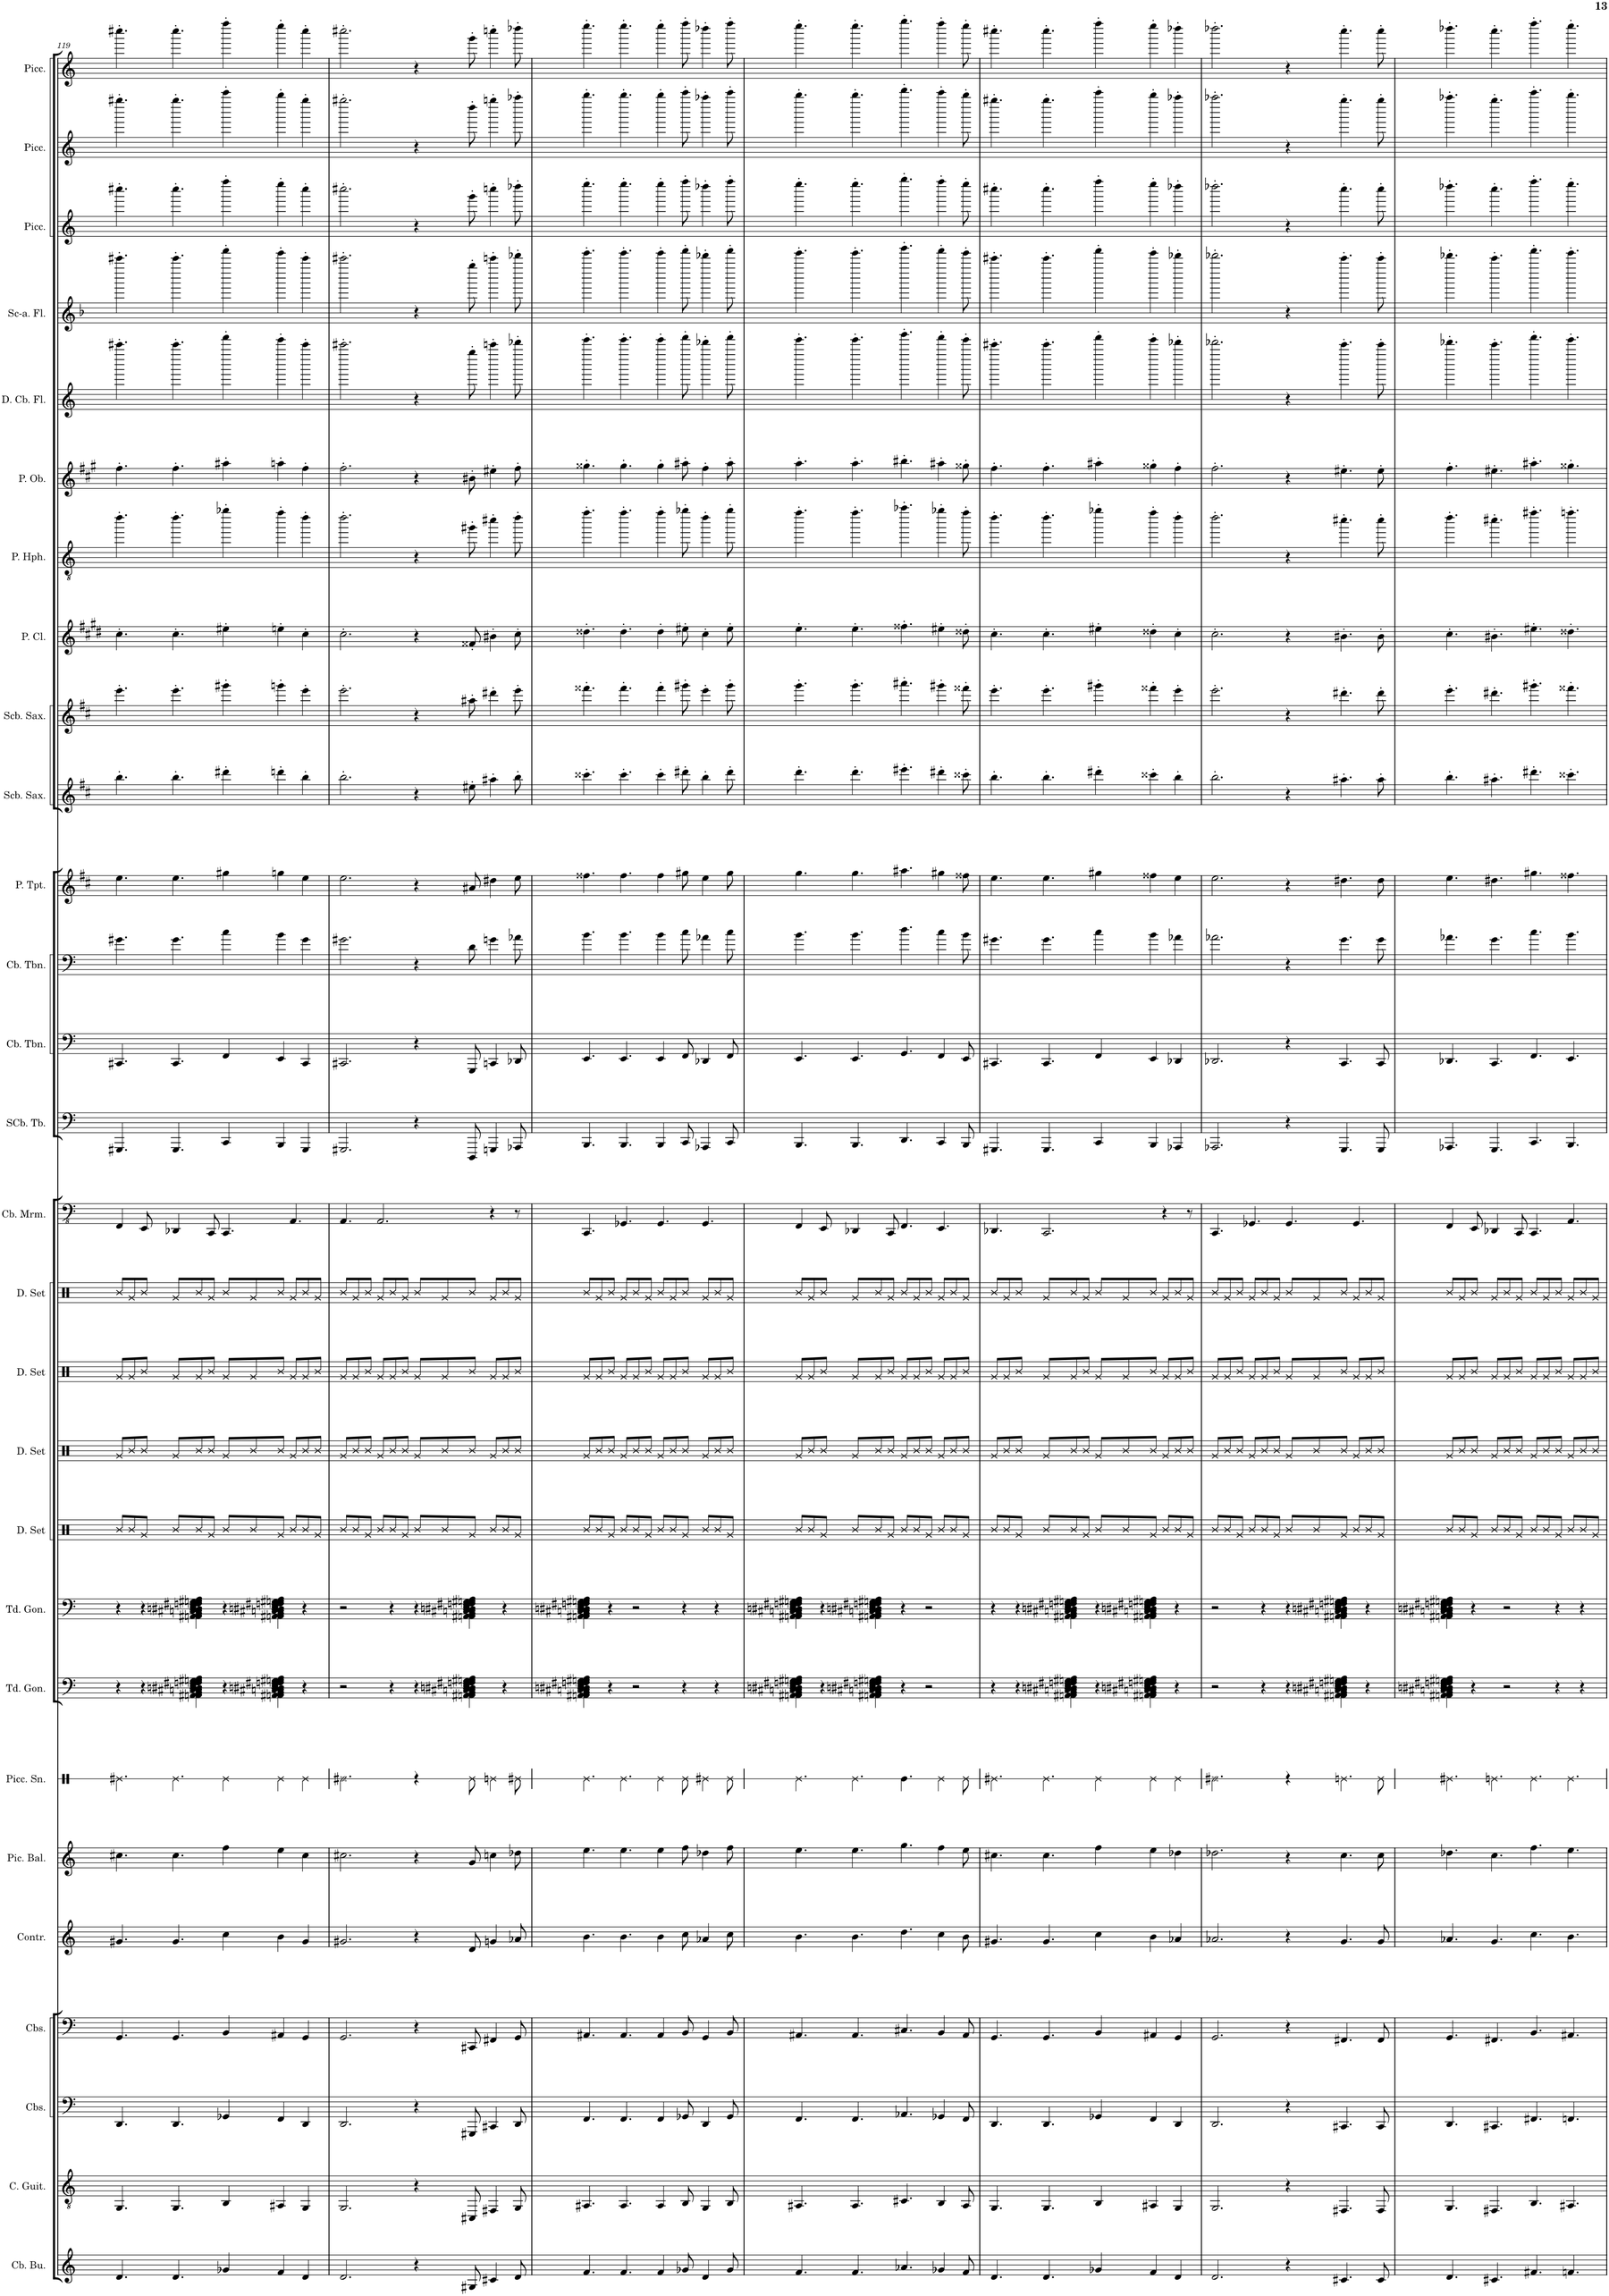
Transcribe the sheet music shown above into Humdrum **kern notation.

**kern	**kern	**kern	**kern	**kern	**kern	**kern	**kern	**kern	**kern	**kern	**kern	**kern	**kern	**kern	**kern	**kern	**kern	**kern	**kern	**kern	**kern	**kern
*part23	*part22	*part21	*part20	*part19	*part18	*part17	*part16	*part15	*part14	*part13	*part12	*part11	*part10	*part9	*part8	*part7	*part6	*part5	*part4	*part3	*part2	*part1
*staff23	*staff22	*staff21	*staff20	*staff19	*staff18	*staff17	*staff16	*staff15	*staff14	*staff13	*staff12	*staff11	*staff10	*staff9	*staff8	*staff7	*staff6	*staff5	*staff4	*staff3	*staff2	*staff1
*I"Contrabass Bugle	*I"Contra Guitar	*I"Contrabasses	*I"Contrabasses	*I"Contralto	*I"Piccolo Balalaika	*I"Tuned Gongs	*I"Tuned Gongs	*I"Contrabass Marimba	*I"Sub-Contrabass Tuba	*I"Contrabass Trombone	*I"Contrabass Trombone	*I"Piccolo Trumpet	*I"Subcontrabass Saxophone	*I"Subcontrabass Saxophone	*I"Piccolo Clarinet	*I"Piccolo Heckelphone	*I"Piccolo Oboe	*I"Double Contrabass Flute	*I"Sub Contra-alto Flute	*I"Piccolo	*I"Piccolo	*I"Piccolo
*I'Cb. Bu.	*I'C. Guit.	*I'Cbs.	*I'Cbs.	*I'Contr.	*I'Pic. Bal.	*I'Td. Gon.	*I'Td. Gon.	*I'Cb. Mrm.	*I'SCb. Tb.	*I'Cb. Tbn.	*I'Cb. Tbn.	*I'P. Tpt.	*I'Scb. Sax.	*I'Scb. Sax.	*I'P. Cl.	*I'P. Hph.	*I'P. Ob.	*I'D. Cb. Fl.	*I'Sc-a. Fl.	*I'Picc.	*I'Picc.	*I'Picc.
!!LO:PB:g=z
*clefG2	*clefGv2	*clefF4	*clefF4	*clefG2	*clefG2	*clefF4	*clefF4	*clefFv4	*clefF4	*clefF4	*clefF4	*clefG2	*clefG2	*clefG2	*clefG2	*clefGv2	*clefG2	*clefG2	*clefG2	*clefG2	*clefG2	*clefG2
*Trd14c24	*	*Trd7c12	*Trd7c12	*	*	*	*	*	*	*	*	*Trd-6c-10	*Trd22c38	*Trd22c38	*Trd-5c-8	*	*Trd-2c-3	*Trd21c36	*Trd17c29	*Trd-7c-12	*Trd-7c-12	*Trd-7c-12
*k[]	*k[]	*k[]	*k[]	*k[]	*k[]	*k[]	*k[]	*k[]	*k[]	*k[]	*k[]	*k[f#c#]	*k[f#c#]	*k[f#c#]	*k[f#c#g#d#]	*k[]	*k[f#c#g#]	*k[]	*k[b-]	*k[]	*k[]	*k[]
*M12/8	*M12/8	*M12/8	*M12/8	*M12/8	*M12/8	*M12/8	*M12/8	*M12/8	*M12/8	*M12/8	*M12/8	*M12/8	*M12/8	*M12/8	*M12/8	*M12/8	*M12/8	*M12/8	*M12/8	*M12/8	*M12/8	*M12/8
=119	=119	=119	=119	=119	=119	=119	=119	=119	=119	=119	=119	=119	=119	=119	=119	=119	=119	=119	=119	=119	=119	=119
4.d/	4.GG/	4.DD/	4.GG/	4.g#X/	4.cc#X\	4r	4r	4FFF/	4.GGG#X/	4.CC#X/	4.g#X\	4.ee\	4.bb'\	4.eee'\	4.cc#'\	4.ddd'\	4.ff#'\	4.ccccc#X'\	4.ccccc#X'\	4.cccc#X'\	4.gggg#X'\	4.cccc#X'\
.	.	.	.	.	.	4r	4r	8EEE/	.	.	.	.	.	.	.	.	.	.	.	.	.	.
4.d/	4.GG/	4.DD/	4.GG/	4.g#/	4.cc#\	.	.	4DDD-X/	4.GGG#/	4.CC#/	4.g#\	4.ee\	4.bb'\	4.eee'\	4.cc#'\	4.ddd'\	4.ff#'\	4.ccccc#'\	4.ccccc#'\	4.cccc#'\	4.gggg#'\	4.cccc#'\
.	.	.	.	.	.	4AAn\ 4AA#X\ 4BB\ 4Cn\ 4C#X\ 4Dn\ 4D#X\ 4E\ 4Fn\ 4F#X\ 4Gn\ 4G#X\ 4A\	4AAn\ 4AA#X\ 4BB\ 4Cn\ 4C#X\ 4Dn\ 4D#X\ 4E\ 4Fn\ 4F#X\ 4Gn\ 4G#X\ 4A\	.	.	.	.	.	.	.	.	.	.	.	.	.	.	.
.	.	.	.	.	.	.	.	8CCC/	.	.	.	.	.	.	.	.	.	.	.	.	.	.
4g-X/	4BB/	4GG-X/	4BB/	4cc\	4ff\	4r	4r	4.CCC/	4CC/	4FF/	4cc\	4gg#X\	4ddd#X'\	4ggg#X'\	4ee#X'\	4ggg-X'\	4aa#X'\	4fffff'\	4fffff'\	4ffff'\	4ccccc'\	4ffff'\
4f/	4AA#X/	4FF/	4AA#X/	4b\	4ee\	4AAn\ 4AA#X\ 4BB\ 4Cn\ 4C#X\ 4Dn\ 4D#X\ 4E\ 4Fn\ 4F#X\ 4Gn\ 4G#X\ 4A\	4AAn\ 4AA#X\ 4BB\ 4Cn\ 4C#X\ 4Dn\ 4D#X\ 4E\ 4Fn\ 4F#X\ 4Gn\ 4G#X\ 4A\	.	4BBB/	4EE/	4b\	4ggn\	4dddn'\	4gggn'\	4een'\	4fff'\	4aan'\	4eeeee'\	4eeeee'\	4eeee'\	4bbbb'\	4eeee'\
.	.	.	.	.	.	.	.	4.AAA/	.	.	.	.	.	.	.	.	.	.	.	.	.	.
4d/	4GG/	4DD/	4GG/	4g#/	4cc#\	4r	4r	.	4GGG#/	4CC#/	4g#\	4ee\	4bb'\	4eee'\	4cc#'\	4ddd'\	4ff#'\	4ccccc#'\	4ccccc#'\	4cccc#'\	4gggg#'\	4cccc#'\
=120	=120	=120	=120	=120	=120	=120	=120	=120	=120	=120	=120	=120	=120	=120	=120	=120	=120	=120	=120	=120	=120	=120
2.d/	2.GG/	2.DD/	2.GG/	2.g#X/	2.cc#X\	2r	2r	4.AAA/	2.GGG#X/	2.CC#X/	2.g#X\	2.ee\	2.bb'\	2.eee'\	2.cc#'\	2.ddd'\	2.ff#'\	2.ccccc#X'\	2.ccccc#X'\	2.cccc#X'\	2.gggg#X'\	2.cccc#X'\
.	.	.	.	.	.	.	.	2.AAA/	.	.	.	.	.	.	.	.	.	.	.	.	.	.
.	.	.	.	.	.	4r	4r	.	.	.	.	.	.	.	.	.	.	.	.	.	.	.
4r	4r	4r	4r	4r	4r	4r	4r	.	4r	4r	4r	4r	4r	4r	4r	4r	4r	4r	4r	4r	4r	4r
8G#X/	8CC#X/	8GGG#X/	8CC#X/	8d/	8g/	4AAn\ 4AA#X\ 4BB\ 4Cn\ 4C#X\ 4Dn\ 4D#X\ 4E\ 4Fn\ 4F#X\ 4Gn\ 4G#X\ 4A\	4AAn\ 4AA#X\ 4BB\ 4Cn\ 4C#X\ 4Dn\ 4D#X\ 4E\ 4Fn\ 4F#X\ 4Gn\ 4G#X\ 4A\	.	8DDD/	8GGG/	8d\	8a#X/	8ee#X'\	8aa#X'\	8f##X'/	8gg#X'\	8b#X'\	8gggg'\	8gggg'\	8ggg'\	8dddd'\	8ggg'\
4c#X/	4FF#X/	4CC#X/	4FF#X/	4gn/	4ccn\	.	.	4r	4GGGn/	4CCn/	4gn\	4dd#X\	4aa#X'\	4ddd#X'\	4b#X'\	4ccc#X'\	4ee#X'\	4cccccn'\	4cccccn'\	4ccccn'\	4ggggn'\	4ccccn'\
.	.	.	.	.	.	4r	4r	.	.	.	.	.	.	.	.	.	.	.	.	.	.	.
8d/	8GG/	8DD/	8GG/	8a-X/	8dd-X\	.	.	8r	8AAA-X/	8DD-X/	8a-X\	8ee\	8bb'\	8eee'\	8cc#'\	8ddd'\	8ff#'\	8ddddd-X'\	8ddddd-X'\	8dddd-X'\	8aaaa-X'\	8dddd-X'\
=121	=121	=121	=121	=121	=121	=121	=121	=121	=121	=121	=121	=121	=121	=121	=121	=121	=121	=121	=121	=121	=121	=121
4.f/	4.AA#X/	4.FF/	4.AA#X/	4.b\	4.ee\	4AAn\ 4AA#X\ 4BB\ 4Cn\ 4C#X\ 4Dn\ 4D#X\ 4E\ 4Fn\ 4F#X\ 4Gn\ 4G#X\ 4A\	4AAn\ 4AA#X\ 4BB\ 4Cn\ 4C#X\ 4Dn\ 4D#X\ 4E\ 4Fn\ 4F#X\ 4Gn\ 4G#X\ 4A\	4.CCC/	4.BBB/	4.EE/	4.b\	4.ff##X\	4.ccc##X'\	4.fff##X'\	4.dd##X'\	4.fff'\	4.gg##X'\	4.eeeee'\	4.eeeee'\	4.eeee'\	4.bbbb'\	4.eeee'\
.	.	.	.	.	.	4r	4r	.	.	.	.	.	.	.	.	.	.	.	.	.	.	.
4.f/	4.AA#/	4.FF/	4.AA#/	4.b\	4.ee\	.	.	4.GGG-X/	4.BBB/	4.EE/	4.b\	4.ff##\	4.ccc##'\	4.fff##'\	4.dd##'\	4.fff'\	4.gg##'\	4.eeeee'\	4.eeeee'\	4.eeee'\	4.bbbb'\	4.eeee'\
.	.	.	.	.	.	2r	2r	.	.	.	.	.	.	.	.	.	.	.	.	.	.	.
4f/	4AA#/	4FF/	4AA#/	4b\	4ee\	.	.	4.GGG-/	4BBB/	4EE/	4b\	4ff##\	4ccc##'\	4fff##'\	4dd##'\	4fff'\	4gg##'\	4eeeee'\	4eeeee'\	4eeee'\	4bbbb'\	4eeee'\
8g-X/	8BB/	8GG-X/	8BB/	8cc\	8ff\	4r	4r	.	8CC/	8FF/	8cc\	8gg#X\	8ddd#X'\	8ggg#X'\	8ee#X'\	8ggg-X'\	8aa#X'\	8fffff'\	8fffff'\	8ffff'\	8ccccc'\	8ffff'\
4d/	4GG/	4DD/	4GG/	4a-X/	4dd-X\	.	.	4.GGG-/	4AAA-X/	4DD-X/	4a-X\	4ee\	4bb'\	4eee'\	4cc#'\	4ddd'\	4ff#'\	4ddddd-X'\	4ddddd-X'\	4dddd-X'\	4aaaa-X'\	4dddd-X'\
.	.	.	.	.	.	4r	4r	.	.	.	.	.	.	.	.	.	.	.	.	.	.	.
8g-/	8BB/	8GG-/	8BB/	8cc\	8ff\	.	.	.	8CC/	8FF/	8cc\	8gg#\	8ddd#'\	8ggg#'\	8ee#'\	8ggg-'\	8aa#'\	8fffff'\	8fffff'\	8ffff'\	8ccccc'\	8ffff'\
=122	=122	=122	=122	=122	=122	=122	=122	=122	=122	=122	=122	=122	=122	=122	=122	=122	=122	=122	=122	=122	=122	=122
4.f/	4.AA#X/	4.FF/	4.AA#X/	4.b\	4.ee\	4AAn\ 4AA#X\ 4BB\ 4Cn\ 4C#X\ 4Dn\ 4D#X\ 4E\ 4Fn\ 4F#X\ 4Gn\ 4G#X\ 4A\	4AAn\ 4AA#X\ 4BB\ 4Cn\ 4C#X\ 4Dn\ 4D#X\ 4E\ 4Fn\ 4F#X\ 4Gn\ 4G#X\ 4A\	4FFF/	4.BBB/	4.EE/	4.b\	4.gg\	4.ddd'\	4.ggg'\	4.ee'\	4.fff'\	4.aa'\	4.eeeee'\	4.eeeee'\	4.eeee'\	4.bbbb'\	4.eeee'\
.	.	.	.	.	.	4r	4r	8EEE/	.	.	.	.	.	.	.	.	.	.	.	.	.	.
4.f/	4.AA#/	4.FF/	4.AA#/	4.b\	4.ee\	.	.	4DDD-X/	4.BBB/	4.EE/	4.b\	4.gg\	4.ddd'\	4.ggg'\	4.ee'\	4.fff'\	4.aa'\	4.eeeee'\	4.eeeee'\	4.eeee'\	4.bbbb'\	4.eeee'\
.	.	.	.	.	.	4AAn\ 4AA#X\ 4BB\ 4Cn\ 4C#X\ 4Dn\ 4D#X\ 4E\ 4Fn\ 4F#X\ 4Gn\ 4G#X\ 4A\	4AAn\ 4AA#X\ 4BB\ 4Cn\ 4C#X\ 4Dn\ 4D#X\ 4E\ 4Fn\ 4F#X\ 4Gn\ 4G#X\ 4A\	.	.	.	.	.	.	.	.	.	.	.	.	.	.	.
.	.	.	.	.	.	.	.	8CCC/	.	.	.	.	.	.	.	.	.	.	.	.	.	.
4.a-X/	4.C#X/	4.AA-X/	4.C#X/	4.dd\	4.gg\	4r	4r	4.FFF/	4.DD/	4.GG/	4.dd\	4.aa#X\	4.eee#X'\	4.aaa#X'\	4.ff##X'\	4.aaa-X'\	4.bb#X'\	4.ggggg'\	4.ggggg'\	4.gggg'\	4.ddddd'\	4.gggg'\
.	.	.	.	.	.	2r	2r	.	.	.	.	.	.	.	.	.	.	.	.	.	.	.
4g-X/	4BB/	4GG-X/	4BB/	4cc\	4ff\	.	.	4.EEE/	4CC/	4FF/	4cc\	4gg#X\	4ddd#X'\	4ggg#X'\	4ee#X'\	4ggg-X'\	4aa#X'\	4fffff'\	4fffff'\	4ffff'\	4ccccc'\	4ffff'\
8f/	8AA#/	8FF/	8AA#/	8b\	8ee\	.	.	.	8BBB/	8EE/	8b\	8ff##X\	8ccc##X'\	8fff##X'\	8dd##X'\	8fff'\	8gg##X'\	8eeeee'\	8eeeee'\	8eeee'\	8bbbb'\	8eeee'\
=123	=123	=123	=123	=123	=123	=123	=123	=123	=123	=123	=123	=123	=123	=123	=123	=123	=123	=123	=123	=123	=123	=123
4.d/	4.GG/	4.DD/	4.GG/	4.g#X/	4.cc#X\	4r	4r	4.DDD-X/	4.GGG#X/	4.CC#X/	4.g#X\	4.ee\	4.bb'\	4.eee'\	4.cc#'\	4.ddd'\	4.ff#'\	4.ccccc#X'\	4.ccccc#X'\	4.cccc#X'\	4.gggg#X'\	4.cccc#X'\
.	.	.	.	.	.	4r	4r	.	.	.	.	.	.	.	.	.	.	.	.	.	.	.
4.d/	4.GG/	4.DD/	4.GG/	4.g#/	4.cc#\	.	.	2.CCC/	4.GGG#/	4.CC#/	4.g#\	4.ee\	4.bb'\	4.eee'\	4.cc#'\	4.ddd'\	4.ff#'\	4.ccccc#'\	4.ccccc#'\	4.cccc#'\	4.gggg#'\	4.cccc#'\
.	.	.	.	.	.	4AAn\ 4AA#X\ 4BB\ 4Cn\ 4C#X\ 4Dn\ 4D#X\ 4E\ 4Fn\ 4F#X\ 4Gn\ 4G#X\ 4A\	4AAn\ 4AA#X\ 4BB\ 4Cn\ 4C#X\ 4Dn\ 4D#X\ 4E\ 4Fn\ 4F#X\ 4Gn\ 4G#X\ 4A\	.	.	.	.	.	.	.	.	.	.	.	.	.	.	.
4g-X/	4BB/	4GG-X/	4BB/	4cc\	4ff\	4r	4r	.	4CC/	4FF/	4cc\	4gg#X\	4ddd#X'\	4ggg#X'\	4ee#X'\	4ggg-X'\	4aa#X'\	4fffff'\	4fffff'\	4ffff'\	4ccccc'\	4ffff'\
4f/	4AA#X/	4FF/	4AA#X/	4b\	4ee\	4AAn\ 4AA#X\ 4BB\ 4Cn\ 4C#X\ 4Dn\ 4D#X\ 4E\ 4Fn\ 4F#X\ 4Gn\ 4G#X\ 4A\	4AAn\ 4AA#X\ 4BB\ 4Cn\ 4C#X\ 4Dn\ 4D#X\ 4E\ 4Fn\ 4F#X\ 4Gn\ 4G#X\ 4A\	.	4BBB/	4EE/	4b\	4ff##X\	4ccc##X'\	4fff##X'\	4dd##X'\	4fff'\	4gg##X'\	4eeeee'\	4eeeee'\	4eeee'\	4bbbb'\	4eeee'\
.	.	.	.	.	.	.	.	4r	.	.	.	.	.	.	.	.	.	.	.	.	.	.
4d/	4GG/	4DD/	4GG/	4a-X/	4dd-X\	4r	4r	.	4AAA-X/	4DD-X/	4a-X\	4ee\	4bb'\	4eee'\	4cc#'\	4ddd'\	4ff#'\	4ddddd-X'\	4ddddd-X'\	4dddd-X'\	4aaaa-X'\	4dddd-X'\
.	.	.	.	.	.	.	.	8r	.	.	.	.	.	.	.	.	.	.	.	.	.	.
=124	=124	=124	=124	=124	=124	=124	=124	=124	=124	=124	=124	=124	=124	=124	=124	=124	=124	=124	=124	=124	=124	=124
2.d/	2.GG/	2.DD/	2.GG/	2.a-X/	2.dd-X\	2r	2r	4.CCC/	2.AAA-X/	2.DD-X/	2.a-X\	2.ee\	2.bb'\	2.eee'\	2.cc#'\	2.ddd'\	2.ff#'\	2.ddddd-X'\	2.ddddd-X'\	2.dddd-X'\	2.aaaa-X'\	2.dddd-X'\
.	.	.	.	.	.	.	.	4.GGG-X/	.	.	.	.	.	.	.	.	.	.	.	.	.	.
.	.	.	.	.	.	4r	4r	.	.	.	.	.	.	.	.	.	.	.	.	.	.	.
4r	4r	4r	4r	4r	4r	4r	4r	4.GGG-/	4r	4r	4r	4r	4r	4r	4r	4r	4r	4r	4r	4r	4r	4r
4.c#X/	4.FF#X/	4.CC#X/	4.FF#X/	4.g/	4.cc\	4AAn\ 4AA#X\ 4BB\ 4Cn\ 4C#X\ 4Dn\ 4D#X\ 4E\ 4Fn\ 4F#X\ 4Gn\ 4G#X\ 4A\	4AAn\ 4AA#X\ 4BB\ 4Cn\ 4C#X\ 4Dn\ 4D#X\ 4E\ 4Fn\ 4F#X\ 4Gn\ 4G#X\ 4A\	.	4.GGG/	4.CC/	4.g\	4.dd#X\	4.aa#X'\	4.ddd#X'\	4.b#X'\	4.ccc#X'\	4.ee#X'\	4.ccccc'\	4.ccccc'\	4.cccc'\	4.gggg'\	4.cccc'\
.	.	.	.	.	.	.	.	4.GGG-/	.	.	.	.	.	.	.	.	.	.	.	.	.	.
.	.	.	.	.	.	4r	4r	.	.	.	.	.	.	.	.	.	.	.	.	.	.	.
8c#/	8FF#/	8CC#/	8FF#/	8g/	8cc\	.	.	.	8GGG/	8CC/	8g\	8dd#\	8aa#'\	8ddd#'\	8b#'\	8ccc#'\	8ee#'\	8ccccc'\	8ccccc'\	8cccc'\	8gggg'\	8cccc'\
=125	=125	=125	=125	=125	=125	=125	=125	=125	=125	=125	=125	=125	=125	=125	=125	=125	=125	=125	=125	=125	=125	=125
4.d/	4.GG/	4.DD/	4.GG/	4.a-X/	4.dd-X\	4AAn\ 4AA#X\ 4BB\ 4Cn\ 4C#X\ 4Dn\ 4D#X\ 4E\ 4Fn\ 4F#X\ 4Gn\ 4G#X\ 4A\	4AAn\ 4AA#X\ 4BB\ 4Cn\ 4C#X\ 4Dn\ 4D#X\ 4E\ 4Fn\ 4F#X\ 4Gn\ 4G#X\ 4A\	4FFF/	4.AAA-X/	4.DD-X/	4.a-X\	4.ee\	4.bb'\	4.eee'\	4.cc#'\	4.ddd'\	4.ff#'\	4.ddddd-X'\	4.ddddd-X'\	4.dddd-X'\	4.aaaa-X'\	4.dddd-X'\
.	.	.	.	.	.	4r	4r	8EEE/	.	.	.	.	.	.	.	.	.	.	.	.	.	.
4.c#X/	4.FF#X/	4.CC#X/	4.FF#X/	4.g/	4.cc\	.	.	4DDD-X/	4.GGG/	4.CC/	4.g\	4.dd#X\	4.aa#X'\	4.ddd#X'\	4.b#X'\	4.ccc#X'\	4.ee#X'\	4.ccccc'\	4.ccccc'\	4.cccc'\	4.gggg'\	4.cccc'\
.	.	.	.	.	.	2r	2r	.	.	.	.	.	.	.	.	.	.	.	.	.	.	.
.	.	.	.	.	.	.	.	8CCC/	.	.	.	.	.	.	.	.	.	.	.	.	.	.
4.f#X/	4.BB/	4.FF#X/	4.BB/	4.cc\	4.ff\	.	.	4.CCC/	4.CC/	4.FF/	4.cc\	4.gg#X\	4.ddd#X'\	4.ggg#X'\	4.ee#X'\	4.fff#X'\	4.aa#X'\	4.fffff'\	4.fffff'\	4.ffff'\	4.ccccc'\	4.ffff'\
.	.	.	.	.	.	4r	4r	.	.	.	.	.	.	.	.	.	.	.	.	.	.	.
4.fn/	4.AA#X/	4.FFn/	4.AA#X/	4.b\	4.ee\	.	.	4.AAA/	4.BBB/	4.EE/	4.b\	4.ff##X\	4.ccc##X'\	4.fff##X'\	4.dd##X'\	4.fffn'\	4.gg##X'\	4.eeeee'\	4.eeeee'\	4.eeee'\	4.bbbb'\	4.eeee'\
.	.	.	.	.	.	4r	4r	.	.	.	.	.	.	.	.	.	.	.	.	.	.	.
=	=	=	=	=	=	=	=	=	=	=	=	=	=	=	=	=	=	=	=	=	=	=
*-	*-	*-	*-	*-	*-	*-	*-	*-	*-	*-	*-	*-	*-	*-	*-	*-	*-	*-	*-	*-	*-	*-
